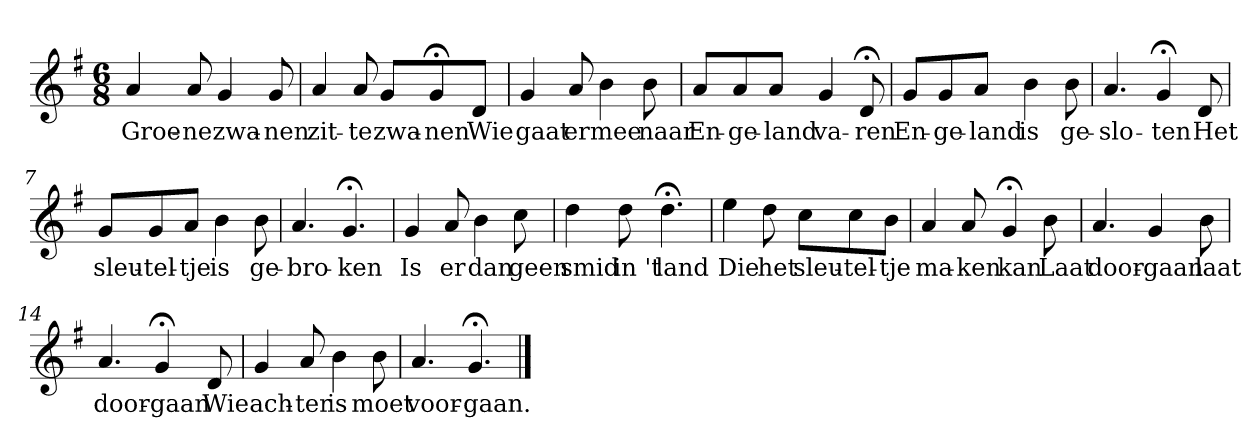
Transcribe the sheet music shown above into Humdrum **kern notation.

**kern	**text
*part1	*part1
*staff1	*staff1
*k[f#]	*
*G:	*
*M6/8	*
*MM120	*
=1	=1
4a	Groe-
8a	-ne
4g	zwa-
8g	-nen
=2	=2
4a	zit-
8a	-te
8gL	zwa-
8g;<	-nen
8dJ	Wie
=3	=3
4g	gaat
8a	er
4b	mee
8b	naar
=4	=4
8aL	En-
8a	-ge-
8aJ	-land
4g	va-
8d;<	-ren
=5	=5
8gL	En-
8g	-ge-
8aJ	-land
4b	is
8b	ge-
=6	=6
4.a	-slo-
4g;<	-ten
8d	Het
=7	=7
8gL	sleu-
8g	-tel-
8aJ	-tje
4b	is
8b	ge-
=8	=8
4.a	-bro-
4.g;<	-ken
=9	=9
4g	Is
8a	er
4b	dan
8cc	geen
=10	=10
4dd	smid
8dd	in 't
4.dd;<	land
=11	=11
4ee	Die
8dd	het
8ccL	sleu-
8cc	-tel-
8bJ	-tje
=12	=12
4a	ma-
8a	-ken
4g;<	kan
8b	Laat
=13	=13
4.a	door-
4g	-gaan
8b	laat
=14	=14
4.a	door-
4g;<	-gaan
8d	Wie
=15	=15
4g	ach-
8a	-ter
4b	is
8b	moet
=16	=16
4.a	voor-
4.g;<	-gaan.
==	==
*-	*-
